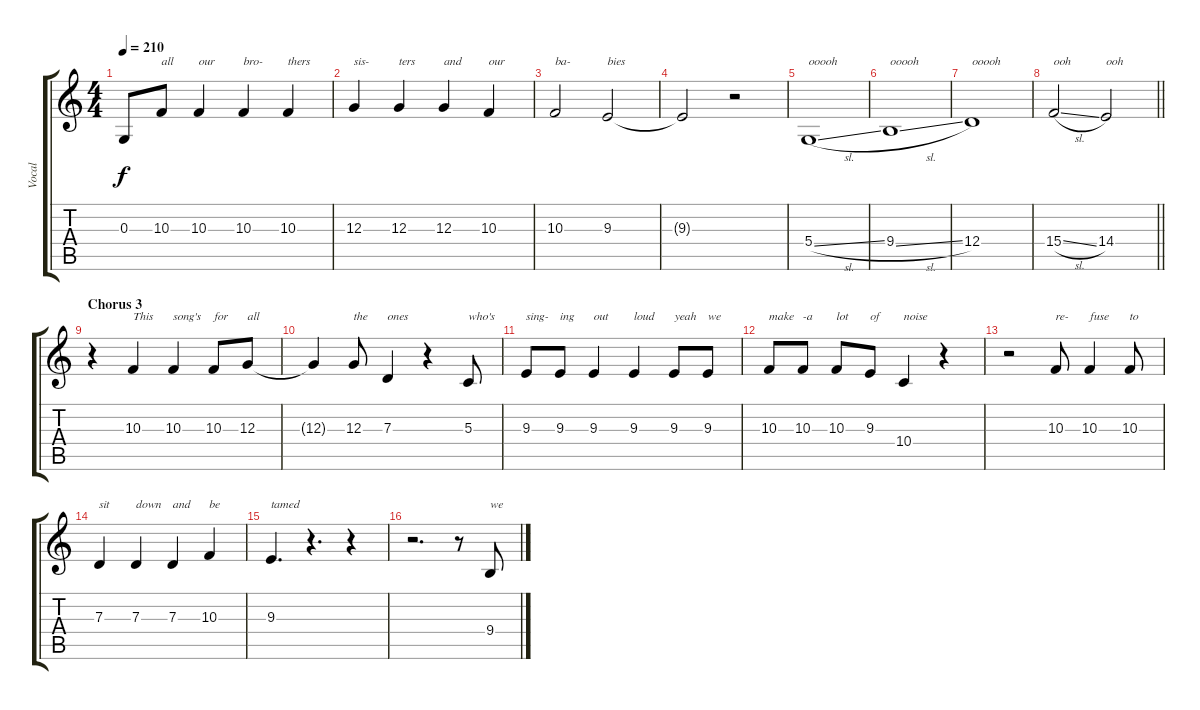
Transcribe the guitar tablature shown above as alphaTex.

\track ("Vocal" "Vocal") {instrument clarinet}
\staff {score tabs}
\tuning (E4 B3 G3 D3 A2 E2) {hide}
\ts (4 4)
\tempo 210
\clef g2
\ks c
0.3{t}.8{dy f} 10.3.8{txt "all"} 10.3.4{txt "our"} 10.3.4{txt "bro-"} 10.3.4{txt "thers"} |
12.3.4{txt "sis-"} 12.3.4{txt "ters"} 12.3.4{txt "and"} 10.3.4{txt "our"} |
10.3.2{txt "ba-"} 9.3.2{txt "bies"} |
9.3{t}.2 r.2 |
5.4{sl}.1{txt "ooooh"} |
9.4{sl}.1{txt "ooooh"} |
12.4.1{txt "ooooh"} |
\barLineRight lightlight
15.4{sl}.2{txt "ooh"} 14.4.2{txt "ooh"} |
\section ("" "Chorus 3")
r.4 10.3.4{txt "This"} 10.3.4{txt "song's"} 10.3.8{txt "for"} 12.3.8{txt "all"} |
12.3{t}.4 12.3.8{txt "the"} 7.3.4{txt "ones"} r.4 5.3.8{txt "who's"} |
9.3.8{txt "sing-"} 9.3.8{txt "ing"} 9.3.4{txt "out"} 9.3.4{txt "loud"} 9.3.8{txt "yeah"} 9.3.8{txt "we"} |
10.3.8{txt "make"} 10.3.8{txt "-a"} 10.3.8{txt "lot"} 9.3.8{txt "of"} 10.4.4{txt "noise"} r.4 |
r.2 10.3.8{txt "re-"} 10.3.4{txt "fuse"} 10.3.8{txt "to"} |
7.3.4{txt "sit"} 7.3.4{txt "down"} 7.3.4{txt "and"} 10.3.4{txt "be"} |
9.3.4{d txt "tamed"} r.4{d} r.4 |
r.2{d} r.8 9.4.8{txt "we"}
